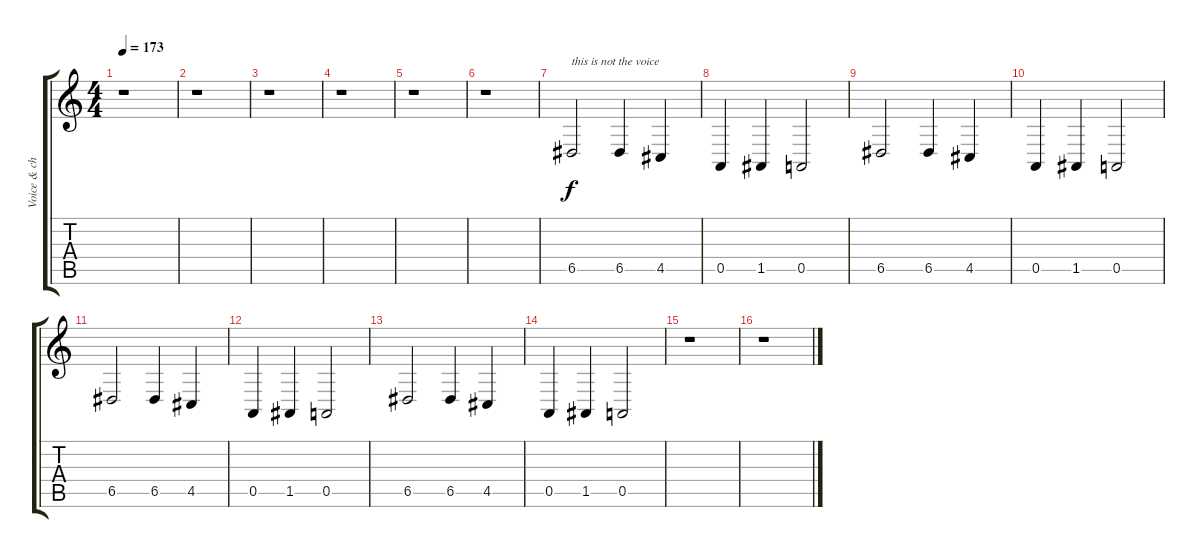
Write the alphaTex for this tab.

\track ("Voice & choirs" "Voice & ch") {instrument lead5charang}
\staff {score tabs}
\tuning (E4 B3 G3 D3 A2 E2) {hide}
\ts (4 4)
\tempo 173
\clef g2
\ks c
r.1{dy f instrument lead5charang} |
r.1 |
r.1 |
r.1 |
r.1 |
r.1 |
6.5.2{txt "this is not the voice" volume 14 balance 2 instrument trombone} 6.5.4 4.5.4 |
0.5.4 1.5.4 0.5.2 |
6.5.2{volume 14 balance 2 instrument trombone} 6.5.4 4.5.4 |
0.5.4 1.5.4 0.5.2 |
6.5.2{volume 14 balance 2 instrument trombone} 6.5.4 4.5.4 |
0.5.4 1.5.4 0.5.2 |
6.5.2{volume 14 balance 2 instrument trombone} 6.5.4 4.5.4 |
0.5.4 1.5.4 0.5.2 |
r.1 |
r.1
